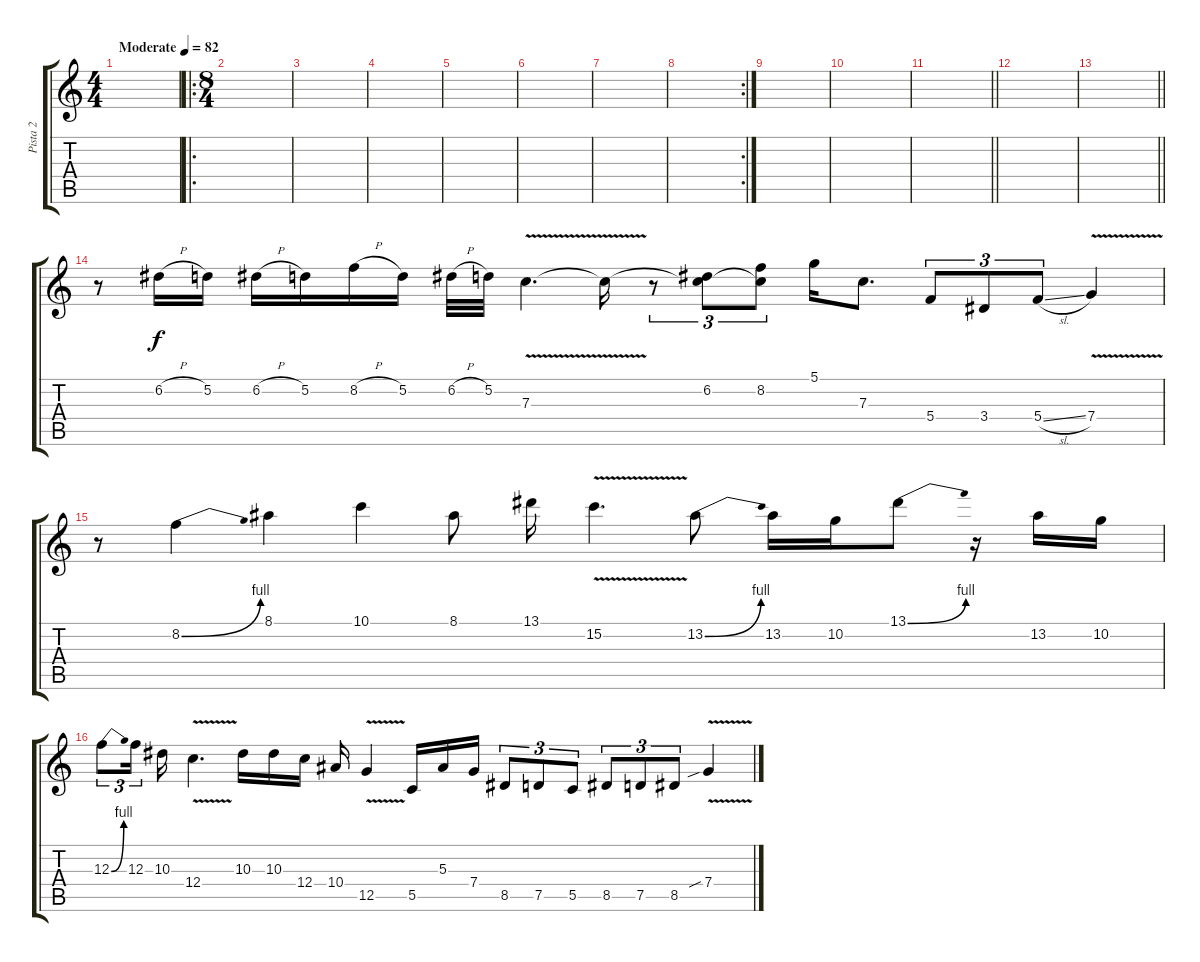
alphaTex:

\track ("Pista 2" "Pista 2") {instrument overdrivenguitar}
\staff {score tabs}
\tuning (D4 A3 F3 C3 G2 D2) {hide}
\ts (4 4)
\tempo (82 "Moderate")
\clef g2
\ks c
|
\ro
\ts (8 4)
|
|
|
|
|
|
\rc 2
|
|
|
\barLineRight lightlight
|
|
\barLineRight lightlight
|
r.8 6.2{h}.16 5.2.16 6.2{h}.16 5.2.16 8.2{h}.16 5.2.16 6.2{h}.32 5.2.32 7.3{v}.4{d} 7.3{t}.16 r.8{tu (3 2)} (6.2 7.3{t}).8{tu (3 2)} (8.2 7.3{t}).8{tu (3 2)} 5.1.16 7.3.8{d} 5.4.8{tu (3 2)} 3.4.8{tu (3 2)} 5.4{sl}.8{tu (3 2)} 7.4{v}.4 |
r.8 8.2{be (bend 0 0 60 4)}.4 8.1.4 10.1.4 8.1.8 13.1.16 15.2{v}.4{d} 13.2{be (bend 0 0 60 4)}.8 13.2.16 10.2.16 13.1{be (bend 0 0 60 4)}.8 r.16 13.2.16 10.2.16 |
12.3{be (bend 0 0 60 4)}.8{tu (3 2)} 12.3.16{tu (3 2)} 10.3.16 12.4{v}.4{d} 10.3.16 10.3.16 12.4.16 10.4.16 12.5{v}.4 5.5.16 5.3.16 7.4.16 8.5.8{tu (3 2)} 7.5.8{tu (3 2)} 5.5.8{tu (3 2)} 8.5.8{tu (3 2)} 7.5.8{tu (3 2)} 8.5.8{tu (3 2)} 7.4{v sib}.4
